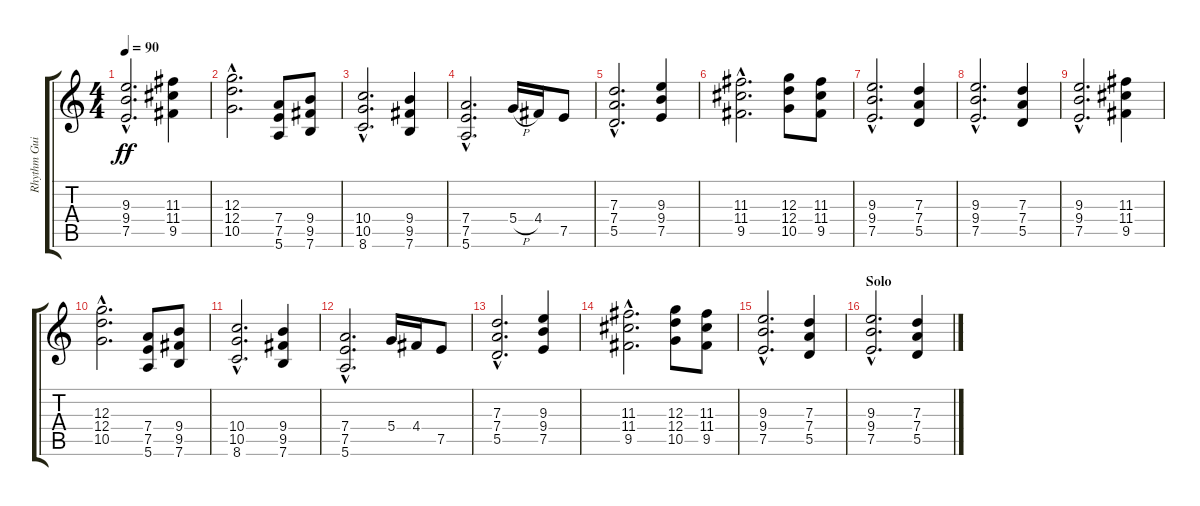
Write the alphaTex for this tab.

\track ("Rhythm Gui" "Rhythm Gui") {instrument overdrivenguitar}
\staff {score tabs}
\tuning (E4 B3 G3 D3 A2 E2) {hide}
\ts (4 4)
\tempo 90
\clef g2
\ks c
(9.3{hac} 9.4{hac} 7.5{hac}).2{d dy ff instrument overdrivenguitar} (11.3 11.4 9.5).4 |
(12.3{hac} 12.4{hac} 10.5{hac}).2{d} (7.4 7.5 5.6).8 (9.4 9.5 7.6).8 |
(10.4{hac} 10.5{hac} 8.6{hac}).2{d} (9.4 9.5 7.6).4 |
(7.4{hac} 7.5{hac} 5.6{hac}).2{d} 5.4{h}.16 4.4.16 7.5.8 |
(7.3{hac} 7.4{hac} 5.5{hac}).2{d} (9.3 9.4 7.5).4 |
(11.3{hac} 11.4{hac} 9.5{hac}).2{d} (12.3 12.4 10.5).8 (11.3 11.4 9.5).8 |
(9.3{hac} 9.4{hac} 7.5{hac}).2{d} (7.3 7.4 5.5).4 |
(9.3{hac} 9.4{hac} 7.5{hac}).2{d} (7.3 7.4 5.5).4{volume 1} |
(9.3{hac} 9.4{hac} 7.5{hac}).2{d} (11.3 11.4 9.5).4 |
(12.3{hac} 12.4{hac} 10.5{hac}).2{d} (7.4 7.5 5.6).8 (9.4 9.5 7.6).8 |
(10.4{hac} 10.5{hac} 8.6{hac}).2{d} (9.4 9.5 7.6).4 |
(7.4{hac} 7.5{hac} 5.6{hac}).2{d} 5.4.16 4.4.16 7.5.8 |
(7.3{hac} 7.4{hac} 5.5{hac}).2{d} (9.3 9.4 7.5).4 |
(11.3{hac} 11.4{hac} 9.5{hac}).2{d} (12.3 12.4 10.5).8 (11.3 11.4 9.5).8 |
(9.3{hac} 9.4{hac} 7.5{hac}).2{d} (7.3 7.4 5.5).4 |
\section ("" "Solo")
(9.3{hac} 9.4{hac} 7.5{hac}).2{d} (7.3 7.4 5.5).4
